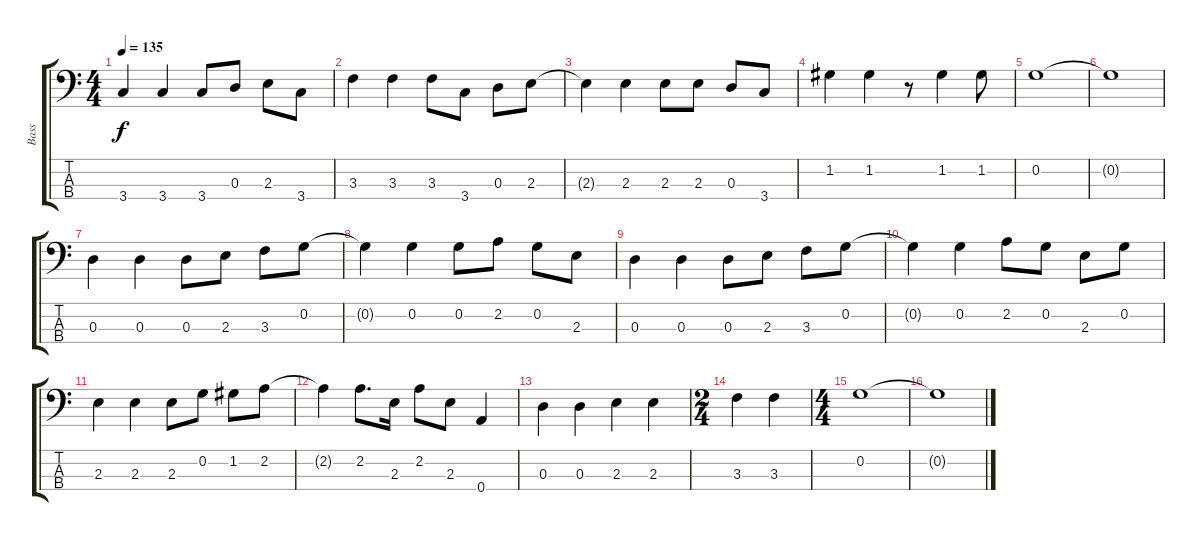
\track ("Bass" "Bass") {instrument electricbassfinger}
\staff {score tabs}
\tuning (C-1 G2 D2 A1) {hide}
\ts (4 4)
\tempo 135
\clef f4
\ks c
3.4{t}.4{dy f} 3.4.4 3.4.8 0.3.8 2.3.8 3.4.8 |
3.3.4 3.3.4 3.3.8 3.4.8 0.3.8 2.3.8 |
2.3{t}.4 2.3.4 2.3.8 2.3.8 0.3.8 3.4.8 |
1.2.4 1.2.4 r.8 1.2.4 1.2.8 |
0.2.1 |
0.2{t}.1 |
0.3.4 0.3.4 0.3.8 2.3.8 3.3.8 0.2.8 |
0.2{t}.4 0.2.4 0.2.8 2.2.8 0.2.8 2.3.8 |
0.3.4 0.3.4 0.3.8 2.3.8 3.3.8 0.2.8 |
0.2{t}.4 0.2.4 2.2.8 0.2.8 2.3.8 0.2.8 |
2.3.4 2.3.4 2.3.8 0.2.8 1.2.8 2.2.8 |
2.2{t}.4 2.2.8{d} 2.3.16 2.2.8 2.3.8 0.4.4 |
0.3.4 0.3.4 2.3.4 2.3.4 |
\ts (2 4)
3.3.4 3.3.4 |
\ts (4 4)
0.2.1 |
0.2{t}.1
